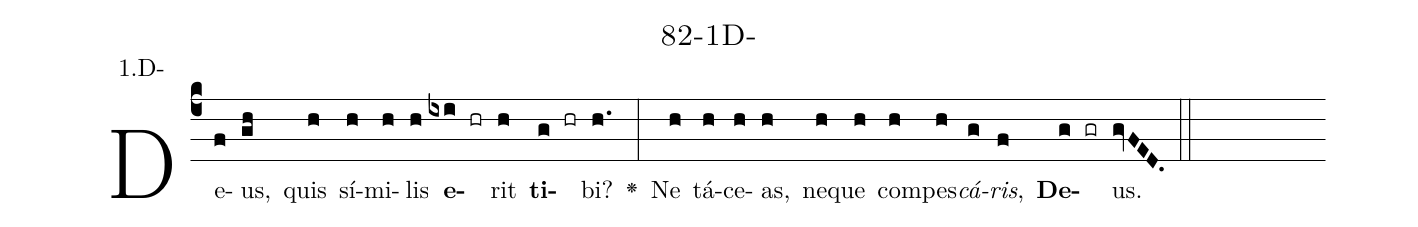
name: 82-1D-;
annotation: 1.D-;
%%
(c4)De(f)us,(gh) quis(h) sí(h)mi(h)lis(h) <b>e</b>(ixi hr)rit(h) <b>ti</b>(g hr)bi?(h.) <v>\greheightstar</v>(:) Ne(h) tá(h)ce(h)as,(h) ne(h)que(h) com(h)pes(h)<i>cá</i>(g)<i>ris</i>,(f) <b>De</b>(g gr)us.(gvFED.) (::)


%E(h) u(h) o(g) u(f) a(g) e.(gvFED.) (::)
